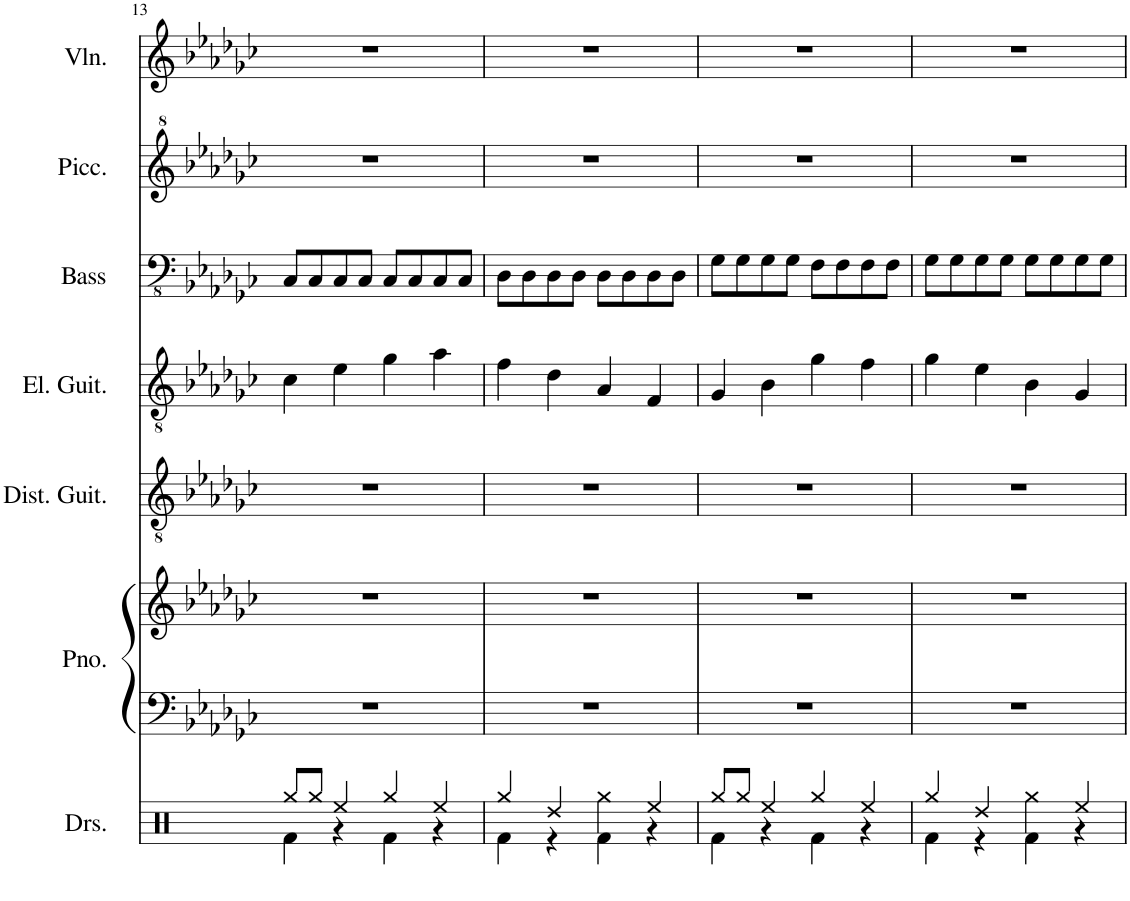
**kern	**kern	**kern	**kern	**kern	**kern	**kern	**kern
*part7	*part6	*part6	*part5	*part4	*part3	*part2	*part1
*staff8	*staff7	*staff6	*staff5	*staff4	*staff3	*staff2	*staff1
*I"Drumset	*I"Piano	*	*I"Distorted Guitar	*I"Electric Guitar	*I"Acoustic Bass	*I"Piccolo	*I"Violin
*I'Drs.	*I'Pno.	*	*I'Dist. Guit.	*I'El. Guit.	*I'Bass	*I'Picc.	*I'Vln.
!!LO:PB:g=z
*clefX	*clefF4	*clefG2	*clefGv2	*clefGv2	*clefFv4	*clefG^2	*clefG2
*	*	*	*	*	*	*Trd-7c-12	*
*k[]	*k[b-e-a-d-g-c-]	*k[b-e-a-d-g-c-]	*k[b-e-a-d-g-c-]	*k[b-e-a-d-g-c-]	*k[b-e-a-d-g-c-]	*k[b-e-a-d-g-c-]	*k[b-e-a-d-g-c-]
*M4/4	*M4/4	*M4/4	*M4/4	*M4/4	*M4/4	*M4/4	*M4/4
=13	=13	=13	=13	=13	=13	=13	=13
*^	*	*	*	*	*	*	*
8Rgg/L	4Rf\	1r	1r	1r	4c-\	8CC-/L	1r	1r
8Rgg/J	.	.	.	.	.	8CC-/	.	.
4Ree/	4r	.	.	.	4e-\	8CC-/	.	.
.	.	.	.	.	.	8CC-/J	.	.
4Rgg/	4Rf\	.	.	.	4g-\	8CC-/L	.	.
.	.	.	.	.	.	8CC-/	.	.
4Ree/	4r	.	.	.	4a-\	8CC-/	.	.
.	.	.	.	.	.	8CC-/J	.	.
=14	=14	=14	=14	=14	=14	=14	=14	=14
4Rgg/	4Rf\	1r	1r	1r	4f\	8DD-\L	1r	1r
.	.	.	.	.	.	8DD-\	.	.
4Rdd/	4r	.	.	.	4d-\	8DD-\	.	.
.	.	.	.	.	.	8DD-\J	.	.
4Rgg\	4Rf\	.	.	.	4A-/	8DD-\L	.	.
.	.	.	.	.	.	8DD-\	.	.
4Ree/	4r	.	.	.	4F/	8DD-\	.	.
.	.	.	.	.	.	8DD-\J	.	.
=15	=15	=15	=15	=15	=15	=15	=15	=15
8Rgg/L	4Rf\	1r	1r	1r	4G-/	8GG-\L	1r	1r
8Rgg/J	.	.	.	.	.	8GG-\	.	.
4Ree/	4r	.	.	.	4B-\	8GG-\	.	.
.	.	.	.	.	.	8GG-\J	.	.
4Rgg/	4Rf\	.	.	.	4g-\	8FF\L	.	.
.	.	.	.	.	.	8FF\	.	.
4Ree/	4r	.	.	.	4f\	8FF\	.	.
.	.	.	.	.	.	8FF\J	.	.
=16	=16	=16	=16	=16	=16	=16	=16	=16
4Rgg/	4Rf\	1r	1r	1r	4g-\	8GG-\L	1r	1r
.	.	.	.	.	.	8GG-\	.	.
4Rdd/	4r	.	.	.	4e-\	8GG-\	.	.
.	.	.	.	.	.	8GG-\J	.	.
4Rgg\	4Rf\	.	.	.	4B-\	8GG-\L	.	.
.	.	.	.	.	.	8GG-\	.	.
4Ree/	4r	.	.	.	4G-/	8GG-\	.	.
.	.	.	.	.	.	8GG-\J	.	.
*v	*v	*	*	*	*	*	*	*
=	=	=	=	=	=	=	=
*-	*-	*-	*-	*-	*-	*-	*-
